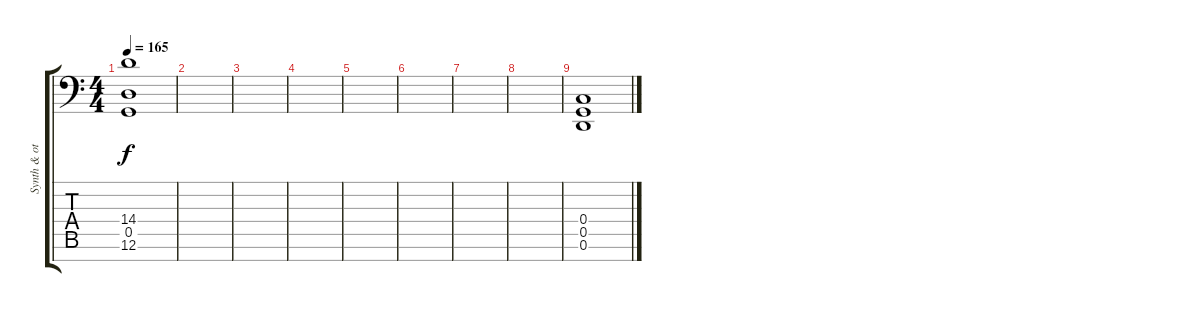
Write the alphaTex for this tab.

\track ("Synth & others" "Synth & ot") {instrument pad6metallic}
\staff {score tabs}
\tuning (D4 A3 F3 C3 G2 D2 A1) {hide}
\ts (4 4)
\tempo 165
\clef f4
\ks c
(14.4{t} 0.5{t} 12.6{t}).1{dy f} |
|
|
|
|
|
|
|
(0.4 0.5 0.6).1
